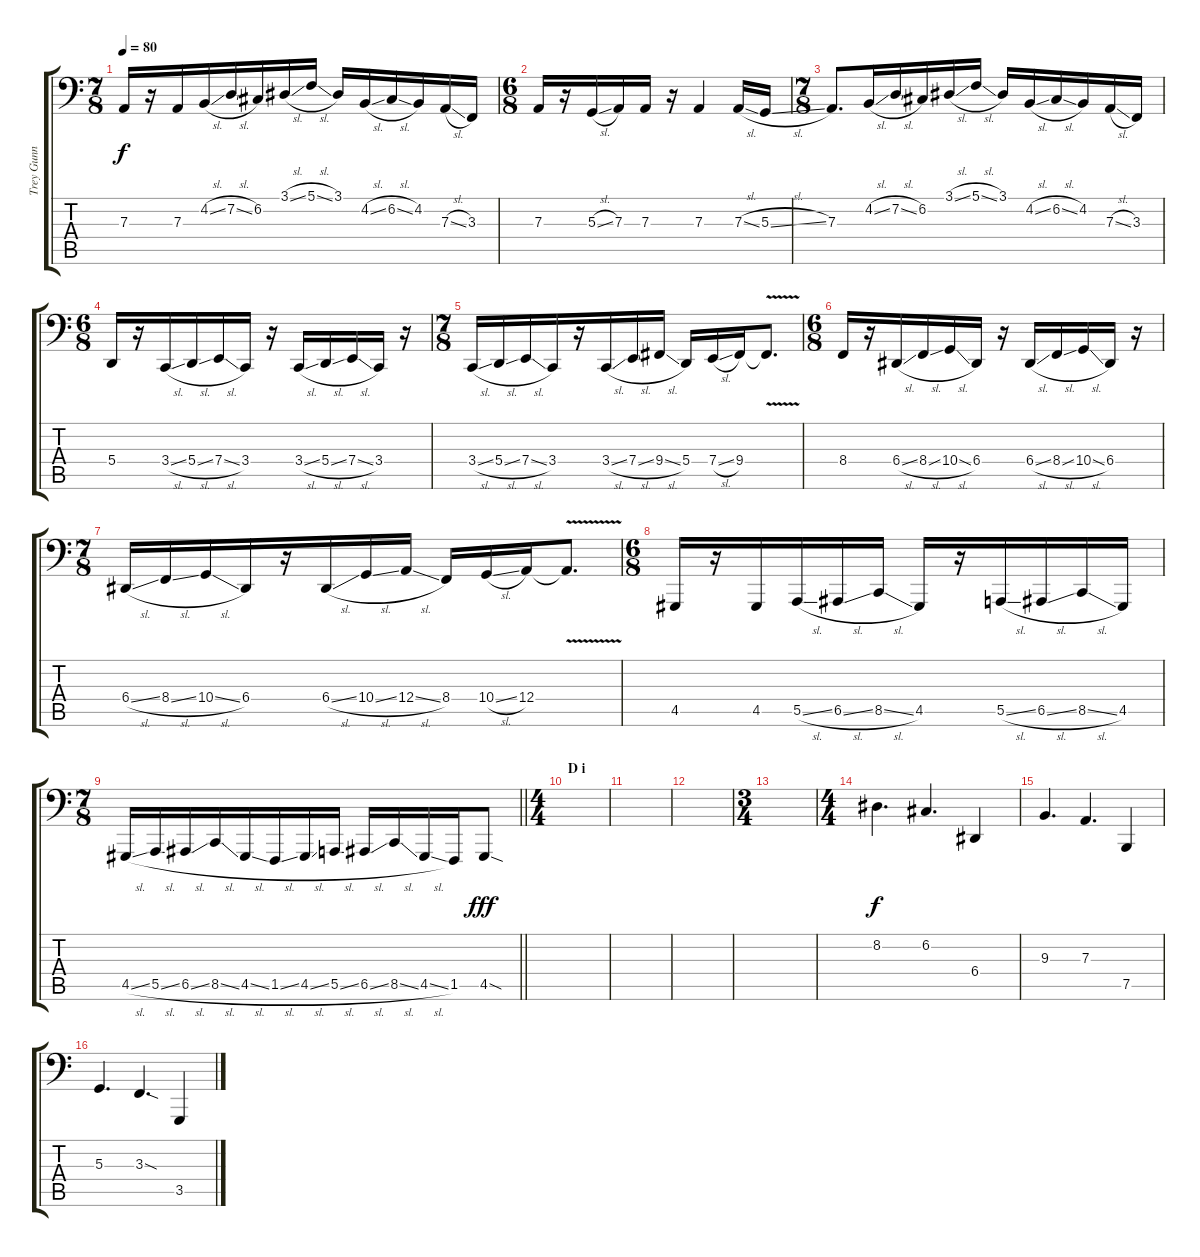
\track ("Trey Gunn (Warr Guitar)" "Trey Gunn ") {instrument lead8bassandlead}
\staff {score tabs}
\tuning (C3 G2 D2 A1 E1 B0) {hide}
\ts (7 8)
\tempo 80
\clef f4
\ks c
7.3.16{dy f} r.16 7.3.16 4.2{sl}.16 7.2{sl}.16 6.2.16 3.1{sl}.16 5.1{sl}.16 3.1.16 4.2{sl}.16 6.2{sl}.16 4.2.16 7.3{sl}.16 3.3.16 |
\ts (6 8)
7.3.16 r.16 5.3{sl}.16 7.3.16 7.3.16 r.16 7.3.4 7.3{sl}.16 5.3{sl}.16 |
\ts (7 8)
7.3.8{d} 4.2{sl}.16 7.2{sl}.16 6.2.16 3.1{sl}.16 5.1{sl}.16 3.1.16 4.2{sl}.16 6.2{sl}.16 4.2.16 7.3{sl}.16 3.3.16 |
\ts (6 8)
5.4.16 r.16 3.4{sl}.16 5.4{sl}.16 7.4{sl}.16 3.4.16 r.16 3.4{sl}.16 5.4{sl}.16 7.4{sl}.16 3.4.16 r.16 |
\ts (7 8)
3.4{sl}.16 5.4{sl}.16 7.4{sl}.16 3.4.16 r.16 3.4{sl}.16 7.4{sl}.16 9.4{sl}.16 5.4.16 7.4{sl}.16 9.4.16 9.4{v t}.8{d} |
\ts (6 8)
8.4.16 r.16 6.4{sl}.16 8.4{sl}.16 10.4{sl}.16 6.4.16 r.16 6.4{sl}.16 8.4{sl}.16 10.4{sl}.16 6.4.16 r.16 |
\ts (7 8)
6.4{sl}.16 8.4{sl}.16 10.4{sl}.16 6.4.16 r.16 6.4{sl}.16 10.4{sl}.16 12.4{sl}.16 8.4.16 10.4{sl}.16 12.4.16 12.4{v t}.8{d} |
\ts (6 8)
4.5.16 r.16 4.5.16 5.5{sl}.16 6.5{sl}.16 8.5{sl}.16 4.5.16 r.16 5.5{sl}.16 6.5{sl}.16 8.5{sl}.16 4.5.16 |
\ts (7 8)
\barLineRight lightlight
4.5{sl}.16 5.5{sl}.16 6.5{sl}.16 8.5{sl}.16 4.5{sl}.16 1.5{sl}.16 4.5{sl}.16 5.5{sl}.16 6.5{sl}.16 8.5{sl}.16 4.5{sl}.16 1.5.16 4.5{sod}.8{dy fff} |
\ts (4 4)
\section ("" "D i")
|
|
|
\ts (3 4)
|
\ts (4 4)
8.2.4{d dy f instrument electricbassfinger} 6.2.4{d} 6.4.4 |
9.3.4{d} 7.3.4{d} 7.5.4 |
5.3.4{d} 3.3{sod}.4{d} 3.5.4
